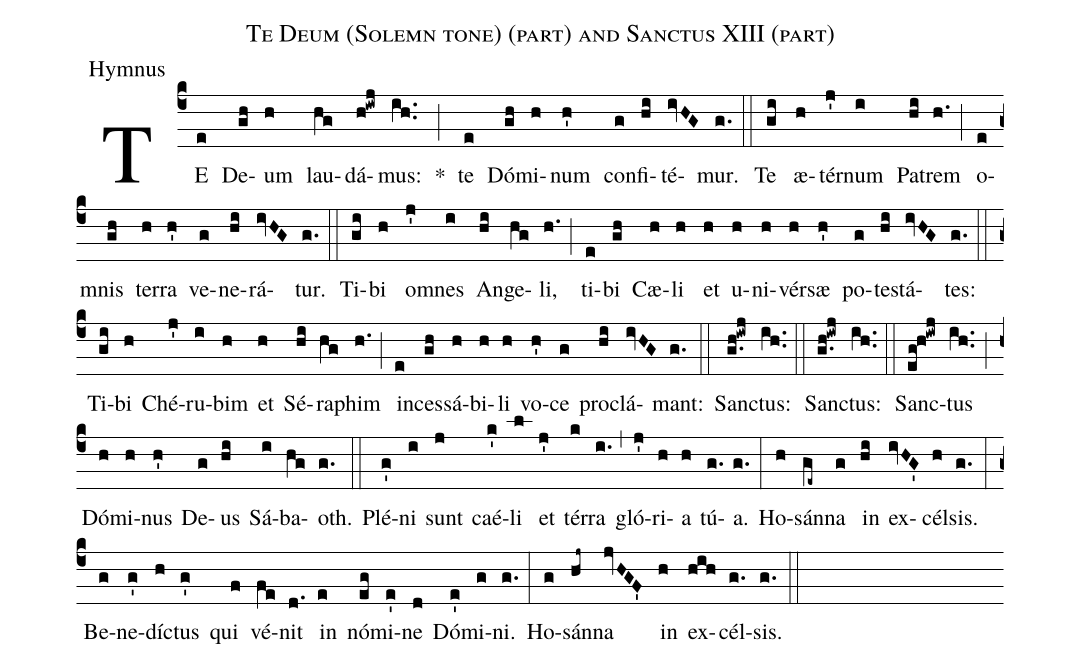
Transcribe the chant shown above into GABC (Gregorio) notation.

name:Te Deum (Solemn tone) (part) and Sanctus XIII (part);
office-part:Hymnus;
%%
(c4)
TE(e) De(gh)um(h) lau(hg)dá(h!iwj)mus:(ih..) *(;)
te(e) Dó(gh)mi(h)num(h') con(g)fi(hi)té(ivHG)mur.(g.) (::)
Te(gi) æ(h)tér(j')num(i) Pa(hi)trem(h.) (;)
o(e)mnis(gh) ter(h)ra(h') ve(g)ne(hi)rá(ivHG)tur.(g.) (::)
Ti(gi)bi(h) o(j')mnes(i) An(hi)ge(hg)li,(h.) (;)
ti(e)bi(gh) Cæ(h)li(h) et(h) u(h)ni(h)vér(h)sæ(h') po(g)te(hi)stá(ivHG)tes:(g.) (::)
Ti(gi)bi(h) Ché(j')ru(i)bim(h) et(h) Sé(hi)ra(hg)phim(h.) (;)
in(e)ces(gh)sá(h)bi(h)li(h) vo(h')ce(g) pro(hi)clá(ivHG)mant:(g.) (::)
Sanc(g.h!iwj)tus:(ih..) (::)
Sanc(g.h!iwj)tus:(ih..) (::)
Sanc(eg!h!iwj)tus(ih..) (;)
Dó(h)mi(h)nus(h') De(g)us(hi) Sá(i)ba(hg)oth.(g.) (::)
Plé(g')ni(i) sunt(j) caé(k')li(l) et(j') tér(k)ra(i.) (,)
gló(j')ri(h)a(h) tú(g.)a.(g.) (:)
Ho(h)sán(ge~)na(g) in(hi) ex(ivHG')cél(h)sis.(g.) (:)
Be(g)ne(g')díc(h)tus(g') qui(f) vé(fe)nit(d.) in(e) nó(eg)mi(e')ne(d) Dó(e')mi(g)ni.(g.) (:)
Ho(g)sán(hj~)na(jvHGF') in(h) ex(hih)cél(g.)sis.(g.) (::)
